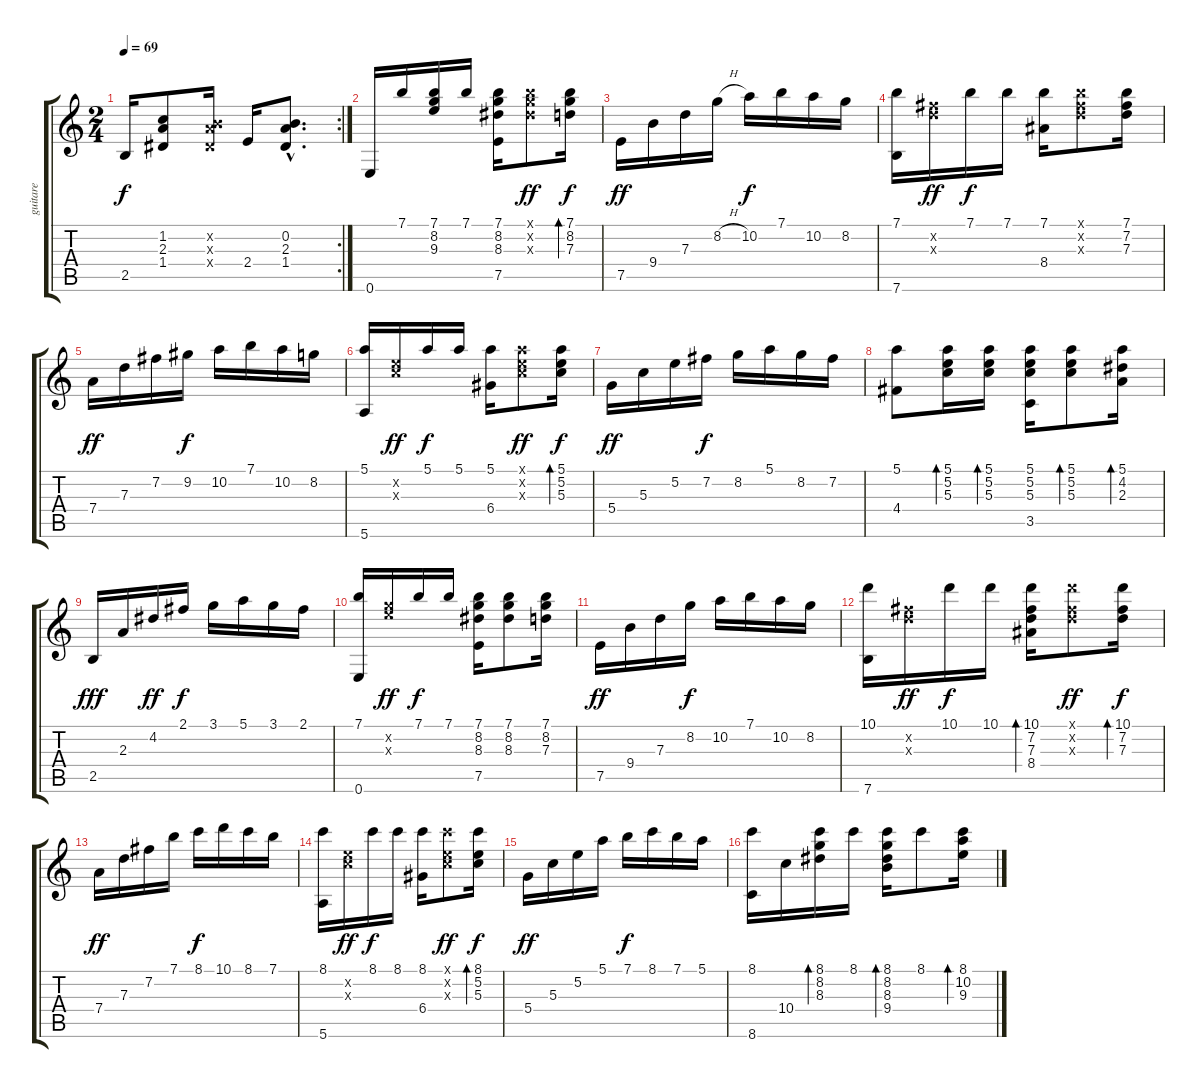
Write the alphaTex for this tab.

\track ("guitare" "guitare") {instrument acousticguitarnylon}
\staff {score tabs}
\tuning (E4 B3 G3 D3 A2 E2) {hide}
\rc 2
\ts (2 4)
\tempo 69
\clef g2
\ks c
2.5.16{dy f} (1.2 2.3 1.4).8 (0.2{x} 2.3{x} 1.4{x}).16 2.4.16 (0.2{hac} 2.3{hac} 1.4{hac}).8{d} |
0.6.16 7.1.16 (7.1 8.2 9.3).16 7.1.16 (7.1 8.2 8.3 7.5).16 (7.1{x} 8.2{x} 8.3{x}).8{dy ff} (7.1 8.2 7.3).16{bd 30 dy f} |
7.5.16{dy ff} 9.4.16 7.3.16 8.2{h}.16 10.2.16{dy f} 7.1.16 10.2.16 8.2.16 |
(7.1 7.6).16 (7.2{x} 7.3{x}).16{dy ff} 7.1.16{dy f} 7.1.16 (7.1 8.4).16 (7.1{x} 7.2{x} 7.3{x}).8 (7.1 7.2 7.3).16 |
7.4.16{dy ff} 7.3.16 7.2.16 9.2.16{dy f} 10.2.16 7.1.16 10.2.16 8.2.16 |
(5.1 5.6).16 (5.2{x} 5.3{x}).16{dy ff} 5.1.16{dy f} 5.1.16 (5.1 6.4).16 (5.1{x} 5.2{x} 5.3{x}).8{dy ff} (5.1 5.2 5.3).16{bd 30 dy f} |
5.4.16{dy ff} 5.3.16 5.2.16 7.2.16{dy f} 8.2.16 5.1.16 8.2.16 7.2.16 |
(5.1 4.4).8 (5.1 5.2 5.3).16{bd 30} (5.1 5.2 5.3).16{bd 30} (5.1 5.2 5.3 3.5).16 (5.1 5.2 5.3).8{bd 30} (5.1 4.2 2.3).16{bd 60} |
2.5.16{dy fff} 2.3.16 4.2.16{dy ff} 2.1.16{dy f} 3.1.16 5.1.16 3.1.16 2.1.16 |
(7.1 0.6).16 (8.2{x} 9.3{x}).16{dy ff} 7.1.16{dy f} 7.1.16 (7.1 8.2 8.3 7.5).16 (7.1 8.2 8.3).8 (7.1 8.2 7.3).16 |
7.5.16{dy ff} 9.4.16 7.3.16 8.2.16{dy f} 10.2.16 7.1.16 10.2.16 8.2.16 |
(10.1 7.6).16 (7.2{x} 7.3{x}).16{dy ff} 10.1.16{dy f} 10.1.16 (10.1 7.2 7.3 8.4).16{bd 30} (10.1{x} 7.2{x} 7.3{x}).8{dy ff} (10.1 7.2 7.3).16{bd 60 dy f} |
7.4.16{dy ff} 7.3.16 7.2.16 7.1.16 8.1.16{dy f} 10.1.16 8.1.16 7.1.16 |
(8.1 5.6).16 (5.2{x} 5.3{x}).16{dy ff} 8.1.16{dy f} 8.1.16 (8.1 6.4).16 (8.1{x} 5.2{x} 5.3{x}).8{dy ff} (8.1 5.2 5.3).16{bd 30 dy f} |
5.4.16{dy ff} 5.3.16 5.2.16 5.1.16 7.1.16{dy f} 8.1.16 7.1.16 5.1.16 |
(8.1 8.6).16 10.4.16 (8.1 8.2 8.3).16{bd 30} 8.1.16 (8.1 8.2 8.3 9.4).16{bd 30} 8.1.8 (8.1 10.2 9.3).16{bd 30}
